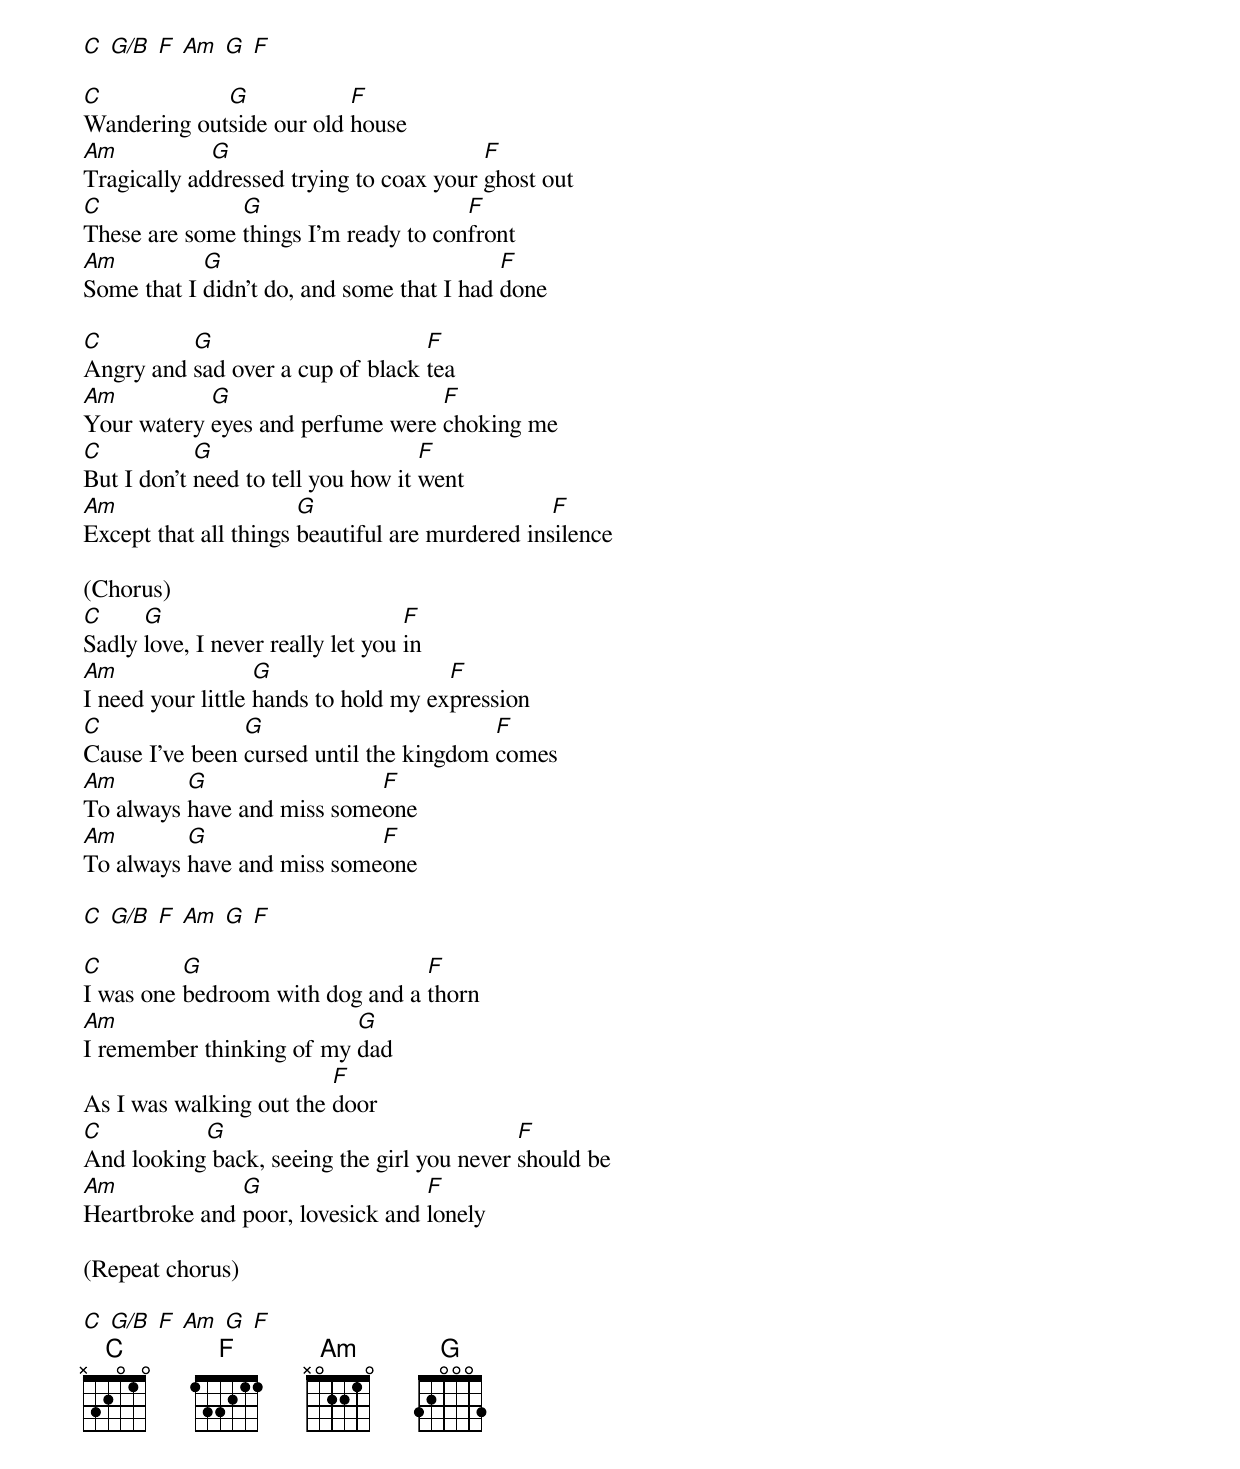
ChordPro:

[C] [G/B] [F] [Am] [G] [F]

[C]Wandering out[G]side our old [F]house
[Am]Tragically ad[G]dressed trying to coax your [F]ghost out
[C]These are some [G]things I'm ready to con[F]front
[Am]Some that I [G]didn't do, and some that I had [F]done

[C]Angry and [G]sad over a cup of black [F]tea
[Am]Your watery [G]eyes and perfume were [F]choking me
[C]But I don't [G]need to tell you how it [F]went
[Am]Except that all things [G]beautiful are murdered in[ F]silence

(Chorus)
[C]Sadly [G]love, I never really let you [F]in
[Am]I need your little [G]hands to hold my ex[F]pression
[C]Cause I've been [G]cursed until the kingdom [F]comes
[Am]To always [G]have and miss some[F]one
[Am]To always [G]have and miss some[F]one

[C] [G/B] [F] [Am] [G] [F]

[C]I was one [G]bedroom with dog and a [F]thorn
[Am]I remember thinking of my [G]dad
As I was walking out the [F]door
[C]And looking[G] back, seeing the girl you never [F]should be
[Am]Heartbroke and [G]poor, lovesick and [F]lonely

(Repeat chorus)

[C] [G/B] [F] [Am] [G] [F]
